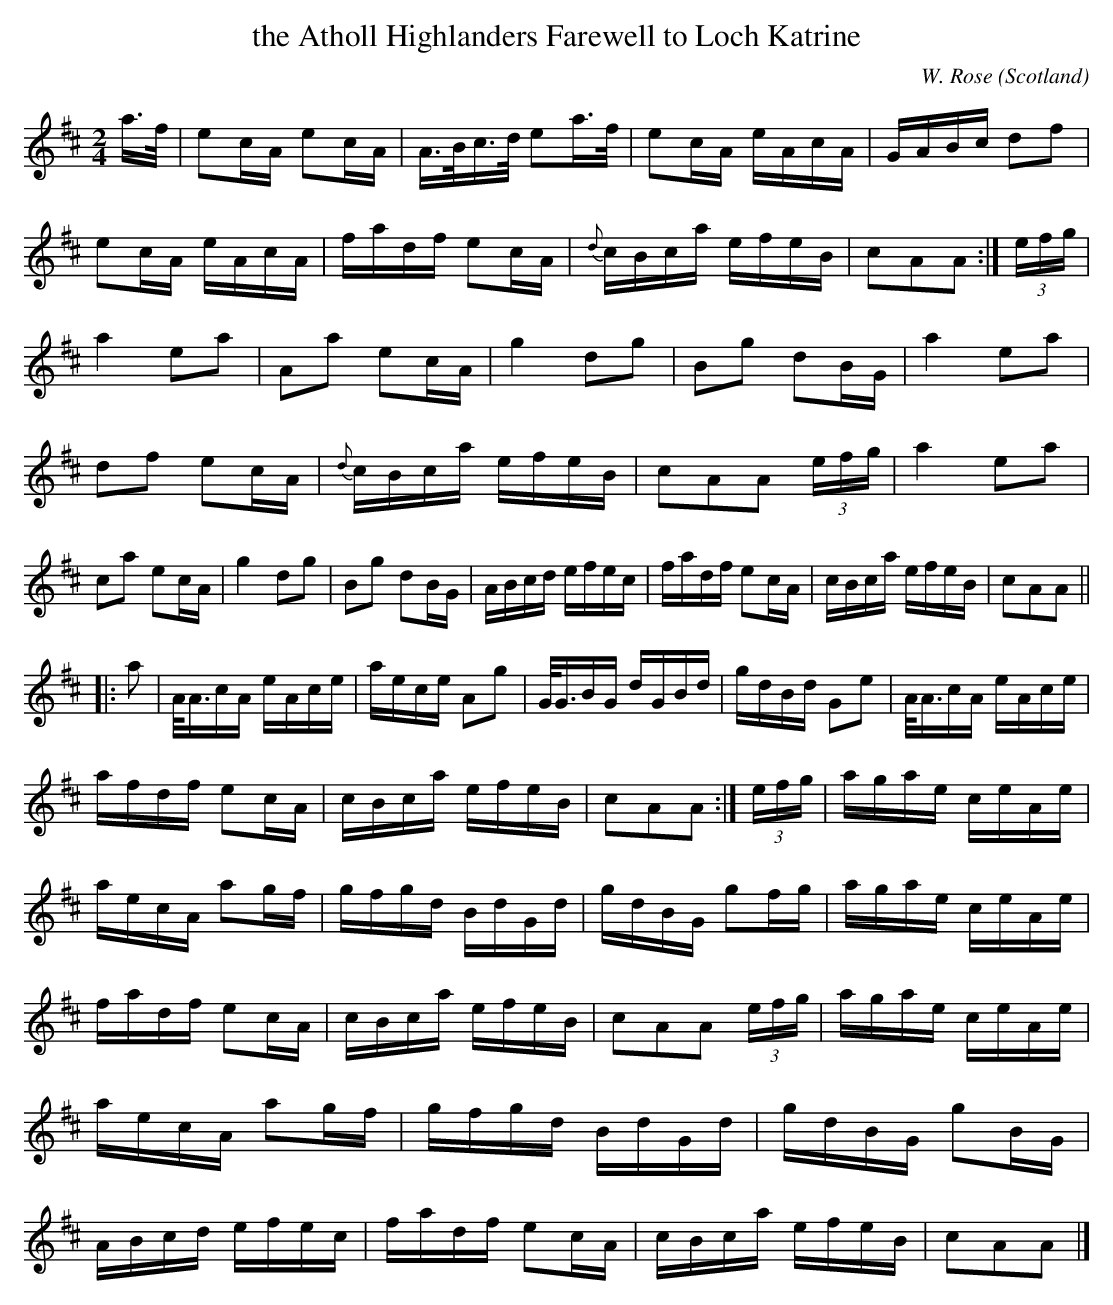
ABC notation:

X:1
T:the Atholl Highlanders Farewell to Loch Katrine
O:Scotland
M:2/4
C:W. Rose
K:Amix
a>f |\
e2cA e2cA| A>Bc>d e2a>f| e2cA eAcA| GABc d2f2|\
e2cA eAcA| fadf e2cA| {d}cBca efeB| c2A2A2 :|\
(3efg|\
a4 e2a2 | A2a2 e2cA | g4 d2g2 | B2g2 d2BG |\
a4e2a2| d2f2 e2cA| {d}cBca efeB| c2A2A2 (3efg|\
a4e2a2| c2a2 e2cA| g4d2g2 | B2g2 d2BG |\
ABcd efec | fadf e2cA | cBca efeB | c2A2A2 ||
|:a2|\
A<AcA eAce| aece A2g2| G<GBG dGBd| gdBd G2e2 |\
A<AcA eAce| afdf e2cA| cBca efeB | c2A2A2:|\
(3efg|\
agae ceAe|aecA a2gf| gfgd BdGd| gdBG g2fg|\
agae ceAe| fadf e2cA | cBca efeB| c2A2A2 (3efg|\
agae ceAe| aecA a2gf| gfgd BdGd | gdBG g2BG|\
ABcd efec | fadf e2cA| cBca efeB | c2A2A2|]
